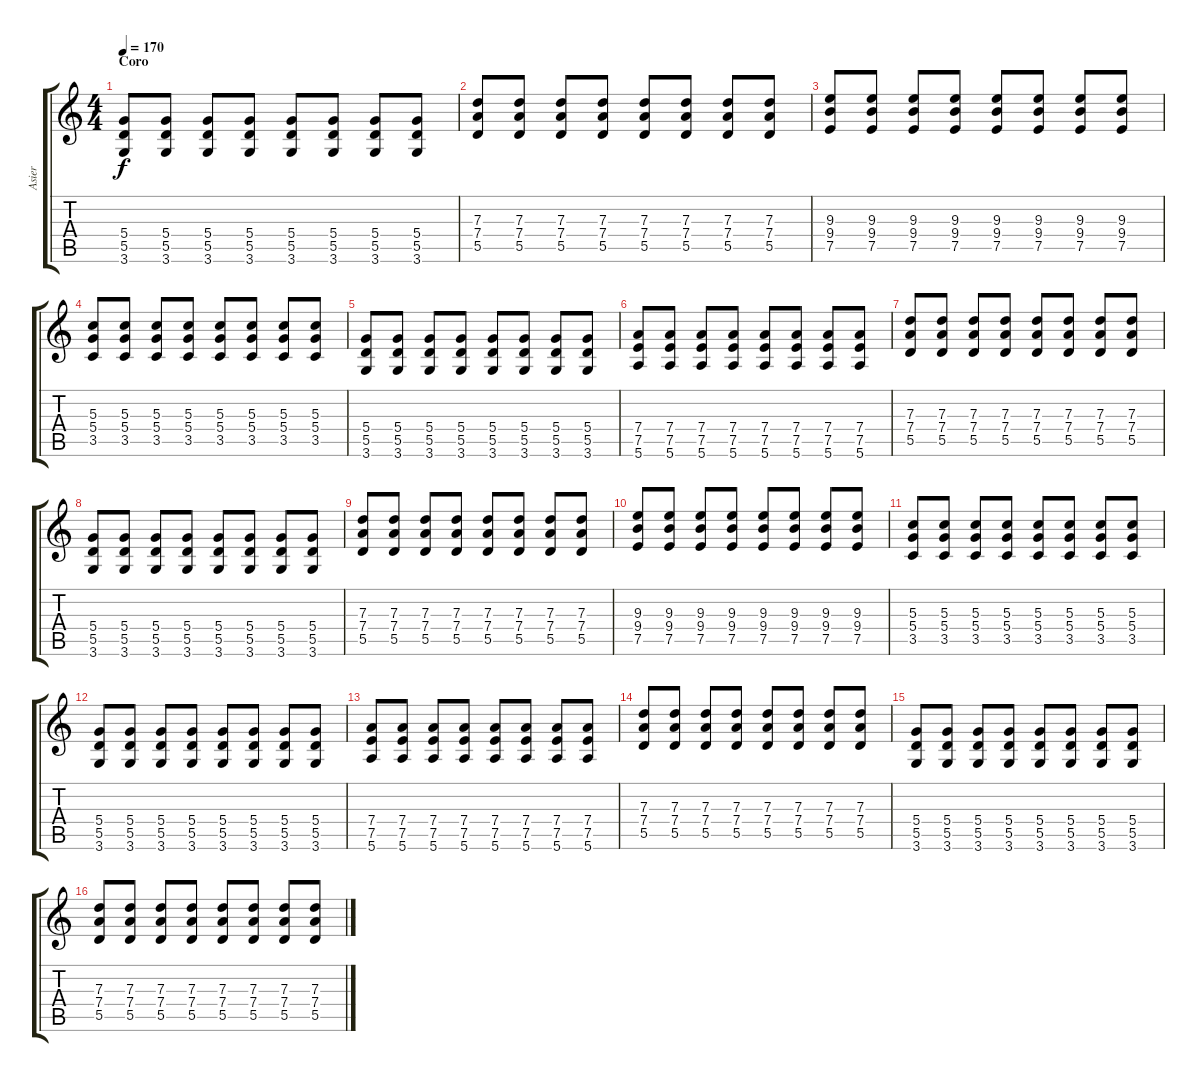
\track ("Asier" "Asier") {instrument overdrivenguitar}
\staff {score tabs}
\tuning (E4 B3 G3 D3 A2 E2) {hide}
\ts (4 4)
\section ("" "Coro")
\tempo 170
\clef g2
\ks c
(5.4 5.5 3.6).8{dy f} (5.4 5.5 3.6).8 (5.4 5.5 3.6).8 (5.4 5.5 3.6).8 (5.4 5.5 3.6).8 (5.4 5.5 3.6).8 (5.4 5.5 3.6).8 (5.4 5.5 3.6).8 |
(7.3 7.4 5.5).8 (7.3 7.4 5.5).8 (7.3 7.4 5.5).8 (7.3 7.4 5.5).8 (7.3 7.4 5.5).8 (7.3 7.4 5.5).8 (7.3 7.4 5.5).8 (7.3 7.4 5.5).8 |
(9.3 9.4 7.5).8 (9.3 9.4 7.5).8 (9.3 9.4 7.5).8 (9.3 9.4 7.5).8 (9.3 9.4 7.5).8 (9.3 9.4 7.5).8 (9.3 9.4 7.5).8 (9.3 9.4 7.5).8 |
(5.3 5.4 3.5).8 (5.3 5.4 3.5).8 (5.3 5.4 3.5).8 (5.3 5.4 3.5).8 (5.3 5.4 3.5).8 (5.3 5.4 3.5).8 (5.3 5.4 3.5).8 (5.3 5.4 3.5).8 |
(5.4 5.5 3.6).8 (5.4 5.5 3.6).8 (5.4 5.5 3.6).8 (5.4 5.5 3.6).8 (5.4 5.5 3.6).8 (5.4 5.5 3.6).8 (5.4 5.5 3.6).8 (5.4 5.5 3.6).8 |
(7.4 7.5 5.6).8 (7.4 7.5 5.6).8 (7.4 7.5 5.6).8 (7.4 7.5 5.6).8 (7.4 7.5 5.6).8 (7.4 7.5 5.6).8 (7.4 7.5 5.6).8 (7.4 7.5 5.6).8 |
(7.3 7.4 5.5).8 (7.3 7.4 5.5).8 (7.3 7.4 5.5).8 (7.3 7.4 5.5).8 (7.3 7.4 5.5).8 (7.3 7.4 5.5).8 (7.3 7.4 5.5).8 (7.3 7.4 5.5).8 |
(5.4 5.5 3.6).8 (5.4 5.5 3.6).8 (5.4 5.5 3.6).8 (5.4 5.5 3.6).8 (5.4 5.5 3.6).8 (5.4 5.5 3.6).8 (5.4 5.5 3.6).8 (5.4 5.5 3.6).8 |
(7.3 7.4 5.5).8 (7.3 7.4 5.5).8 (7.3 7.4 5.5).8 (7.3 7.4 5.5).8 (7.3 7.4 5.5).8 (7.3 7.4 5.5).8 (7.3 7.4 5.5).8 (7.3 7.4 5.5).8 |
(9.3 9.4 7.5).8 (9.3 9.4 7.5).8 (9.3 9.4 7.5).8 (9.3 9.4 7.5).8 (9.3 9.4 7.5).8 (9.3 9.4 7.5).8 (9.3 9.4 7.5).8 (9.3 9.4 7.5).8 |
(5.3 5.4 3.5).8 (5.3 5.4 3.5).8 (5.3 5.4 3.5).8 (5.3 5.4 3.5).8 (5.3 5.4 3.5).8 (5.3 5.4 3.5).8 (5.3 5.4 3.5).8 (5.3 5.4 3.5).8 |
(5.4 5.5 3.6).8 (5.4 5.5 3.6).8 (5.4 5.5 3.6).8 (5.4 5.5 3.6).8 (5.4 5.5 3.6).8 (5.4 5.5 3.6).8 (5.4 5.5 3.6).8 (5.4 5.5 3.6).8 |
(7.4 7.5 5.6).8 (7.4 7.5 5.6).8 (7.4 7.5 5.6).8 (7.4 7.5 5.6).8 (7.4 7.5 5.6).8 (7.4 7.5 5.6).8 (7.4 7.5 5.6).8 (7.4 7.5 5.6).8 |
(7.3 7.4 5.5).8 (7.3 7.4 5.5).8 (7.3 7.4 5.5).8 (7.3 7.4 5.5).8 (7.3 7.4 5.5).8 (7.3 7.4 5.5).8 (7.3 7.4 5.5).8 (7.3 7.4 5.5).8 |
(5.4 5.5 3.6).8 (5.4 5.5 3.6).8 (5.4 5.5 3.6).8 (5.4 5.5 3.6).8 (5.4 5.5 3.6).8 (5.4 5.5 3.6).8 (5.4 5.5 3.6).8 (5.4 5.5 3.6).8 |
(7.3 7.4 5.5).8 (7.3 7.4 5.5).8 (7.3 7.4 5.5).8 (7.3 7.4 5.5).8 (7.3 7.4 5.5).8 (7.3 7.4 5.5).8 (7.3 7.4 5.5).8 (7.3 7.4 5.5).8
